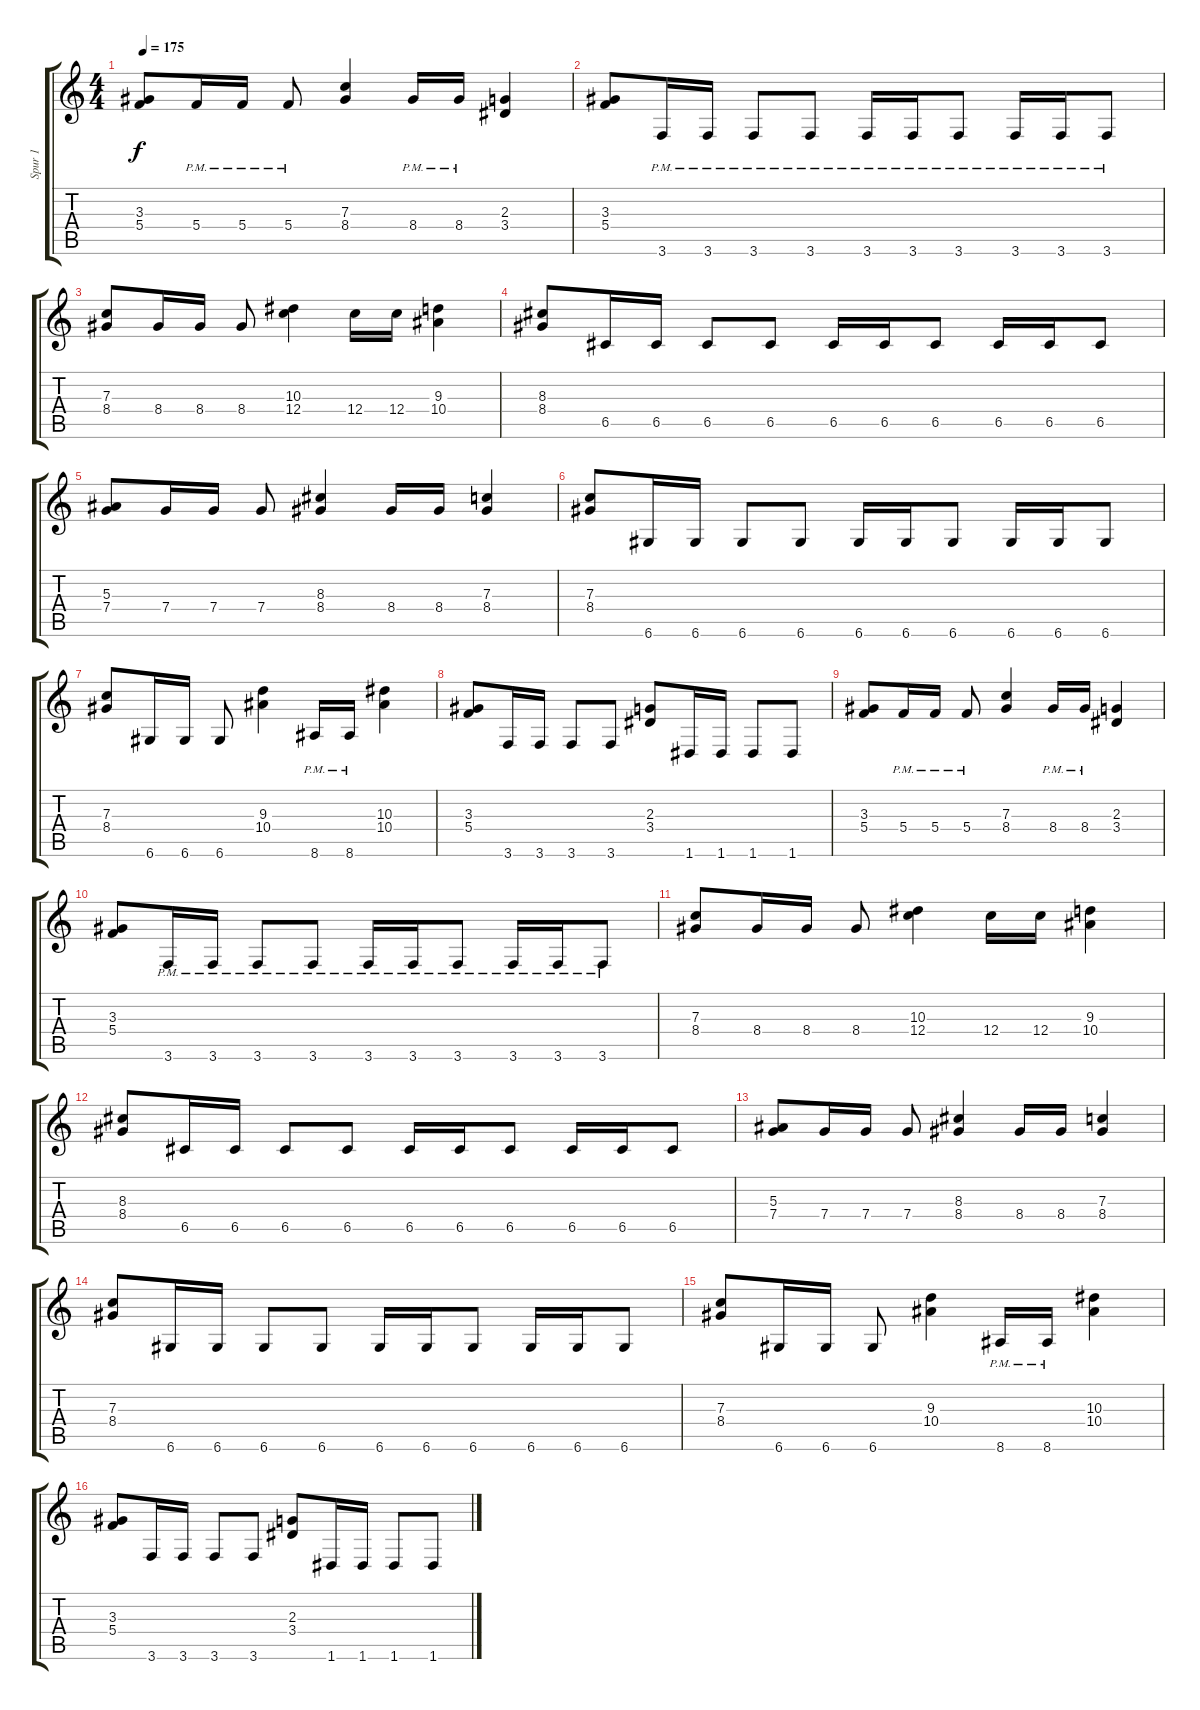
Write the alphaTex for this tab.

\track ("Spur 1" "Spur 1") {instrument distortionguitar}
\staff {score tabs}
\tuning (D4 A3 F3 C3 G2 D2) {hide}
\ts (4 4)
\tempo 175
\clef g2
\ks c
(3.3 5.4).8{dy f instrument distortionguitar} 5.4{pm}.16 5.4{pm}.16 5.4{pm}.8 (7.3 8.4).4 8.4{pm}.16 8.4{pm}.16 (2.3 3.4).4 |
(3.3 5.4).8 3.6{pm}.16 3.6{pm}.16 3.6{pm}.8 3.6{pm}.8 3.6{pm}.16 3.6{pm}.16 3.6{pm}.8 3.6{pm}.16 3.6{pm}.16 3.6{pm}.8 |
(7.3 8.4).8 8.4.16 8.4.16 8.4.8 (10.3 12.4).4 12.4.16 12.4.16 (9.3 10.4).4 |
(8.3 8.4).8 6.5.16 6.5.16 6.5.8 6.5.8 6.5.16 6.5.16 6.5.8 6.5.16 6.5.16 6.5.8 |
(5.3 7.4).8 7.4.16 7.4.16 7.4.8 (8.3 8.4).4 8.4.16 8.4.16 (7.3 8.4).4 |
(7.3 8.4).8 6.6.16 6.6.16 6.6.8 6.6.8 6.6.16 6.6.16 6.6.8 6.6.16 6.6.16 6.6.8 |
(7.3 8.4).8 6.6.16 6.6.16 6.6.8 (9.3 10.4).4 8.6{pm}.16 8.6{pm}.16 (10.3 10.4).4 |
(3.3 5.4).8 3.6.16 3.6.16 3.6.8 3.6.8 (2.3 3.4).8 1.6.16 1.6.16 1.6.8 1.6.8 |
(3.3 5.4).8 5.4{pm}.16 5.4{pm}.16 5.4{pm}.8 (7.3 8.4).4 8.4{pm}.16 8.4{pm}.16 (2.3 3.4).4 |
(3.3 5.4).8 3.6{pm}.16 3.6{pm}.16 3.6{pm}.8 3.6{pm}.8 3.6{pm}.16 3.6{pm}.16 3.6{pm}.8 3.6{pm}.16 3.6{pm}.16 3.6{pm}.8 |
(7.3 8.4).8 8.4.16 8.4.16 8.4.8 (10.3 12.4).4 12.4.16 12.4.16 (9.3 10.4).4 |
(8.3 8.4).8 6.5.16 6.5.16 6.5.8 6.5.8 6.5.16 6.5.16 6.5.8 6.5.16 6.5.16 6.5.8 |
(5.3 7.4).8 7.4.16 7.4.16 7.4.8 (8.3 8.4).4 8.4.16 8.4.16 (7.3 8.4).4 |
(7.3 8.4).8 6.6.16 6.6.16 6.6.8 6.6.8 6.6.16 6.6.16 6.6.8 6.6.16 6.6.16 6.6.8 |
(7.3 8.4).8 6.6.16 6.6.16 6.6.8 (9.3 10.4).4 8.6{pm}.16 8.6{pm}.16 (10.3 10.4).4 |
(3.3 5.4).8 3.6.16 3.6.16 3.6.8 3.6.8 (2.3 3.4).8 1.6.16 1.6.16 1.6.8 1.6.8
